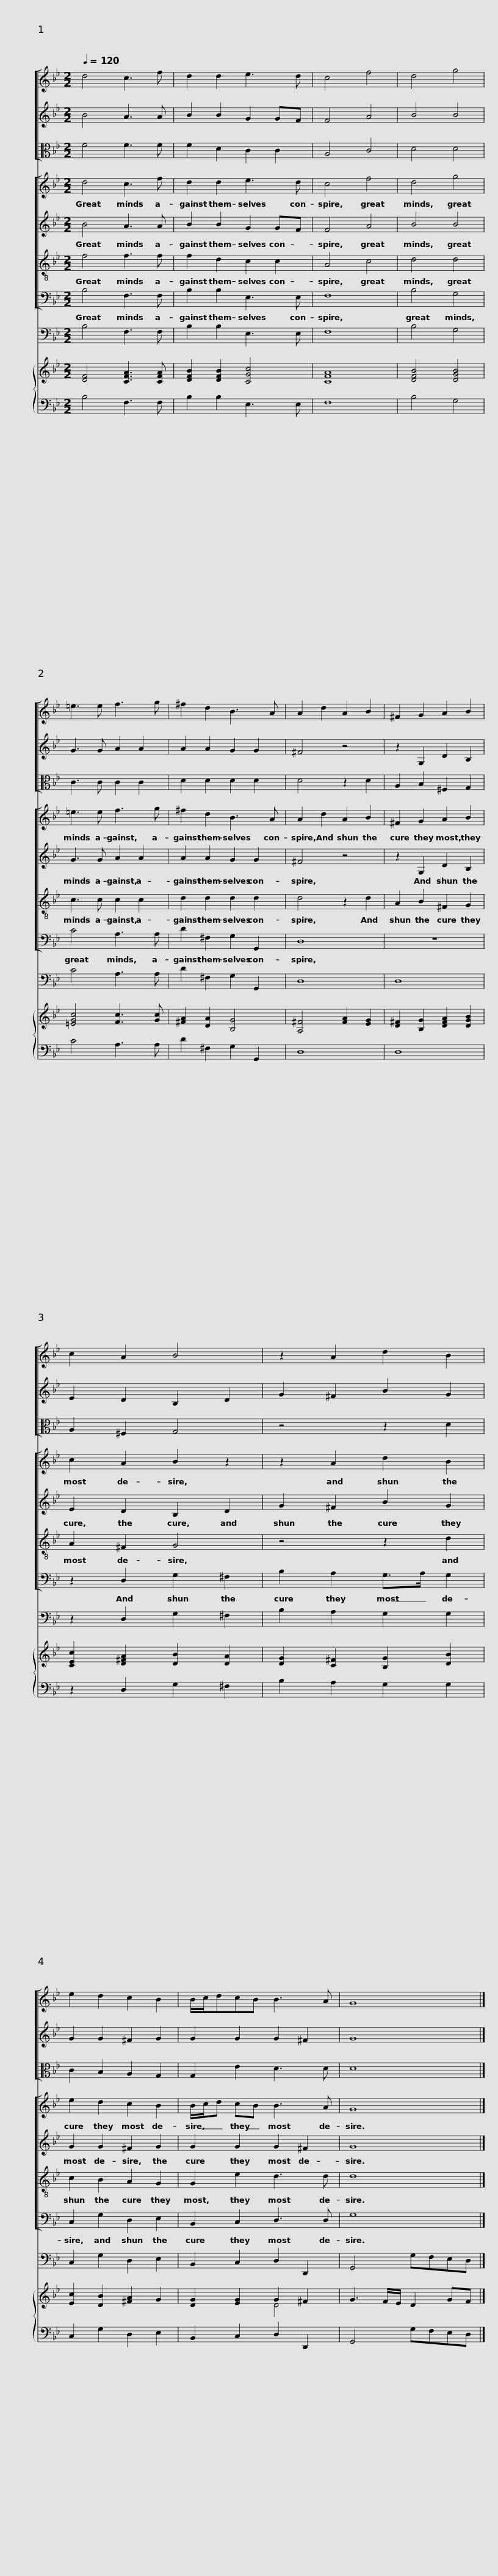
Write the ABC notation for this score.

X:1
%%score [ 1 2 3 ] [ 4 5 6 7 ] 8 { ( 9 10 ) 11 }
L:1/8
Q:1/4=120
M:2/2
I:linebreak $
K:Bb
V:1 treble
V:2 treble
V:3 alto
V:4 treble
V:5 treble
V:6 treble-8
V:7 bass
V:8 bass
V:9 treble
V:10 treble
V:11 bass
V:1
 d4 c3 f | d2 d2 e3 d | c4 f4 | d4 g4 |$ =e3 e f3 g | %5
 ^f2 d2 B3 A | A2 d2 A2 B2 | ^F2 G2 A2 B2 |$ c2 A2 B4 | z2 A2 d2 B2 | %10
 e2 d2 c2 B2 | B/c/dcB B3 A |$ G8 |] %13
V:2
 B4 A3 A | B2 B2 G2 GF | F4 A4 | B4 B4 |$ G3 G A2 A2 | %5
 A2 A2 G2 G2 | ^F4 z4 | z2 G,2 D2 B,2 |$ E2 D2 B,2 D2 | G2 ^F2 B2 G2 | %10
 G2 G2 ^F2 G2 | G2 G2 G2 ^F2 |$ G8 |] %13
V:3
 F4 F3 F | F2 D2 C2 C2 | A,4 C4 | D4 D4 |$ C3 C C2 C2 | %5
 D2 D2 D2 D2 | D4 z2 D2 | A,2 B,2 ^F,2 G,2 |$ A,2 ^F,2 G,4 | z4 z2 D2 | %10
 C2 B,2 A,2 G,2 | G,2 E2 D3 D |$ D8 |] %13
V:4
 d4 c3 f | d2 d2 e3 d | c4 f4 | d4 g4 |$ =e3 e f3 g | %5
 ^f2 d2 B3 A | A2 d2 A2 B2 | ^F2 G2 A2 B2 |$ c2 A2 B2 z2 | z2 A2 d2 B2 | %10
 e2 d2 c2 B2 | B/c/d cB B3 A |$ G8 |] %13
V:5
 B4 A3 A | B2 B2 G2 GF | F4 A4 | B4 B4 |$ G3 G A2 A2 | %5
 A2 A2 G2 G2 | ^F4 z4 | z2 G,2 D2 B,2 |$ E2 D2 B,2 D2 | G2 ^F2 B2 G2 | %10
 G2 G2 ^F2 G2 | G2 G2 G2 ^F2 |$ G8 |] %13
V:6
 f4 f3 f | f2 d2 c2 c2 | A4 c4 | d4 d4 |$ c3 c c2 c2 | %5
 d2 d2 d2 d2 | d4 z2 d2 | A2 B2 ^F2 G2 |$ A2 ^F2 G4 | z4 z2 d2 | %10
 c2 B2 A2 G2 | G2 e2 d3 d |$ d8 |] %13
V:7
 B,4 F,3 F, | B,2 B,2 E,3 E, | F,8 | B,4 G,4 |$ C4 A,3 A, | %5
 D2 ^F,2 G,2 G,,2 | D,8 | z8 |$ z2 D,2 G,2 ^F,2 | B,2 A,2 G,>A, G,2 | %10
 C,2 G,2 D,2 E,2 | B,,2 C,2 D,3 D, |$ G,8 |] %13
V:8
 B,4 F,3 F, | B,2 B,2 E,3 E, | F,8 | B,4 G,4 |$ C4 A,3 A, | %5
 D2 ^F,2 G,2 G,,2 | D,8 | D,8 |$ z2 D,2 G,2 ^F,2 | B,2 A,2 G,2 G,2 | %10
 C,2 G,2 D,2 E,2 | B,,2 C,2 D,2 D,,2 |$ G,,4 G,F,E,D, |] %13
V:9
 [DF]4 [CFA]3 [CFA] | [DFB]2 [DFB]2 [CGc]4 | [CFA]8 | [DFB]4 [DGB]4 |$ [=EGc]4 [Fc]3 [Gc] | %5
 [^FA]2 [DA]2 [B,G]4 | [A,^F]4 [FA]2 [EG]2 | [D^F]2 [B,G]2 [DFA]2 [DGB]2 |$ [CEc]2 [D^FA]2 [DB]2 [DA]2 | [DG]2 [C^F]2 [B,G]2 [DB]2 | %10
 [Ec]2 [DB]2 [^FA]2 G2 | [DG]2 [EG]2 G2 ^F2 |$ G3 F/E/ D2 GF |] %13
V:10
 x8 | x8 | x8 | x8 |$ x8 | %5
 x8 | x8 | x8 |$ x8 | x8 | %10
 x8 | x4 D4 |$ x8 |] %13
V:11
 B,4 F,3 F, | B,2 B,2 E,3 E, | F,8 | B,4 G,4 |$ C4 A,3 A, | %5
 D2 ^F,2 G,2 G,,2 | D,8 | D,8 |$ z2 D,2 G,2 ^F,2 | B,2 A,2 G,2 G,2 | %10
 C,2 G,2 D,2 E,2 | B,,2 C,2 D,2 D,,2 |$ G,,4 G,F,E,D, |] %13
